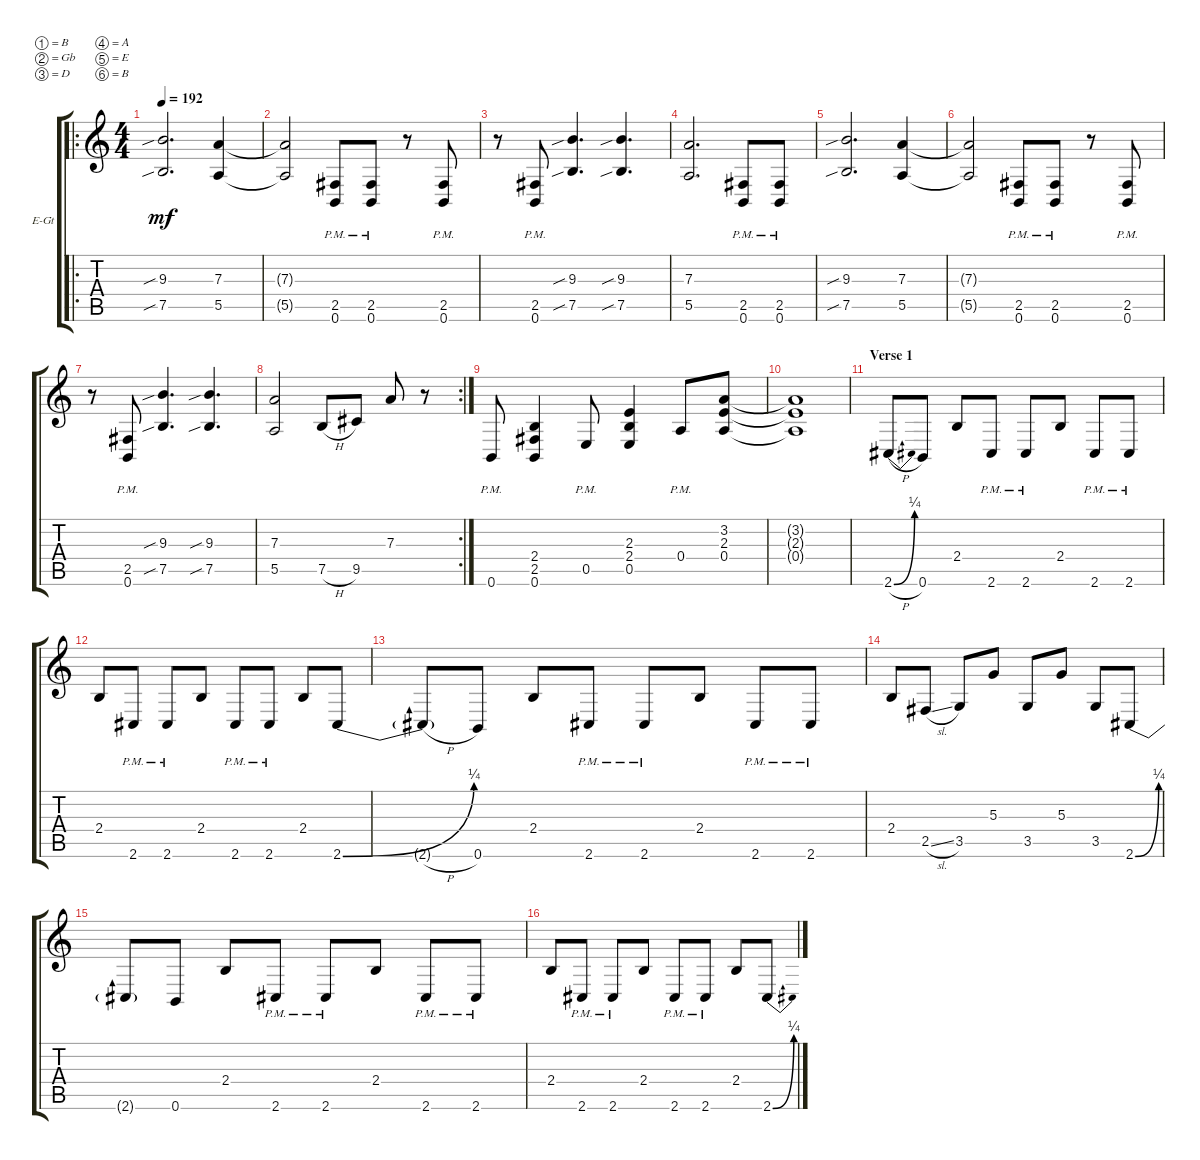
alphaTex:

\bracketExtendMode groupsimilarinstruments
\firstSystemTrackNameOrientation horizontal
\otherSystemsTrackNameOrientation horizontal
\track ("Electric Guitar 1" "E-Gt") {instrument distortionguitar}
\staff {score tabs}
\tuning (B3 Gb3 D3 A2 E2 B1)
\ro
\ts (4 4)
\tempo 192
\clef g2
\ks c
(9.3{sib} 7.5{sib}).2{d dy mf instrument distortionguitar} (5.5 7.3).4 |
(5.5{t} 7.3{t}).2 (2.5{pm} 0.6{pm}).8 (2.5{pm} 0.6{pm}).8 r.8 (2.5{pm} 0.6{pm}).8 |
r.8 (2.5{pm} 0.6{pm}).8 (7.5{sib} 9.3{sib}).4{d} (7.5{sib} 9.3{sib}).4{d} |
(5.5 7.3).2{d} (2.5{pm} 0.6{pm}).8 (0.6{pm} 2.5{pm}).8 |
(9.3{sib} 7.5{sib}).2{d} (5.5 7.3).4 |
(5.5{t} 7.3{t}).2 (2.5{pm} 0.6{pm}).8 (2.5{pm} 0.6{pm}).8 r.8 (2.5{pm} 0.6{pm}).8 |
r.8 (2.5{pm} 0.6{pm}).8 (7.5{sib} 9.3{sib}).4{d} (7.5{sib} 9.3{sib}).4{d} |
\rc 2
(5.5 7.3).2 7.5{h}.8 9.5.8 7.3.8 r.8 |
0.6{pm}.8 (0.6 2.5 2.4).4 0.5{pm}.8 (0.5 2.4 2.3).4 0.4{pm}.8 (0.4 2.3 3.2).8 |
(3.2{t} 2.3{t} 0.4{t}).1 |
\section ("" "Verse 1")
2.6{be (bend 0 0 14.399999999999999 1) h}.8 0.6.8 2.4.8 2.6{pm}.8 2.6{pm}.8 2.4.8 2.6{pm}.8 2.6{pm}.8 |
2.4.8 2.6{pm}.8 2.6{pm}.8 2.4.8 2.6{pm}.8 2.6{pm}.8 2.4.8 2.6{be (bend 0 0 30.599999999999998 1)}.8 |
2.6{h t}.8 0.6.8 2.4.8 2.6{pm}.8 2.6{pm}.8 2.4.8 2.6{pm}.8 2.6{pm}.8 |
2.4.8 2.5{sl}.8 3.5.8 5.3.8 3.5.8 5.3.8 3.5.8 2.6{be (bend 0 0 30.599999999999998 1)}.8 |
2.6{t}.8 0.6.8 2.4.8 2.6{pm}.8 2.6{pm}.8 2.4.8 2.6{pm}.8 2.6{pm}.8 |
2.4.8 2.6{pm}.8 2.6{pm}.8 2.4.8 2.6{pm}.8 2.6{pm}.8 2.4.8 2.6{be (bend 0 0 30.599999999999998 1)}.8
